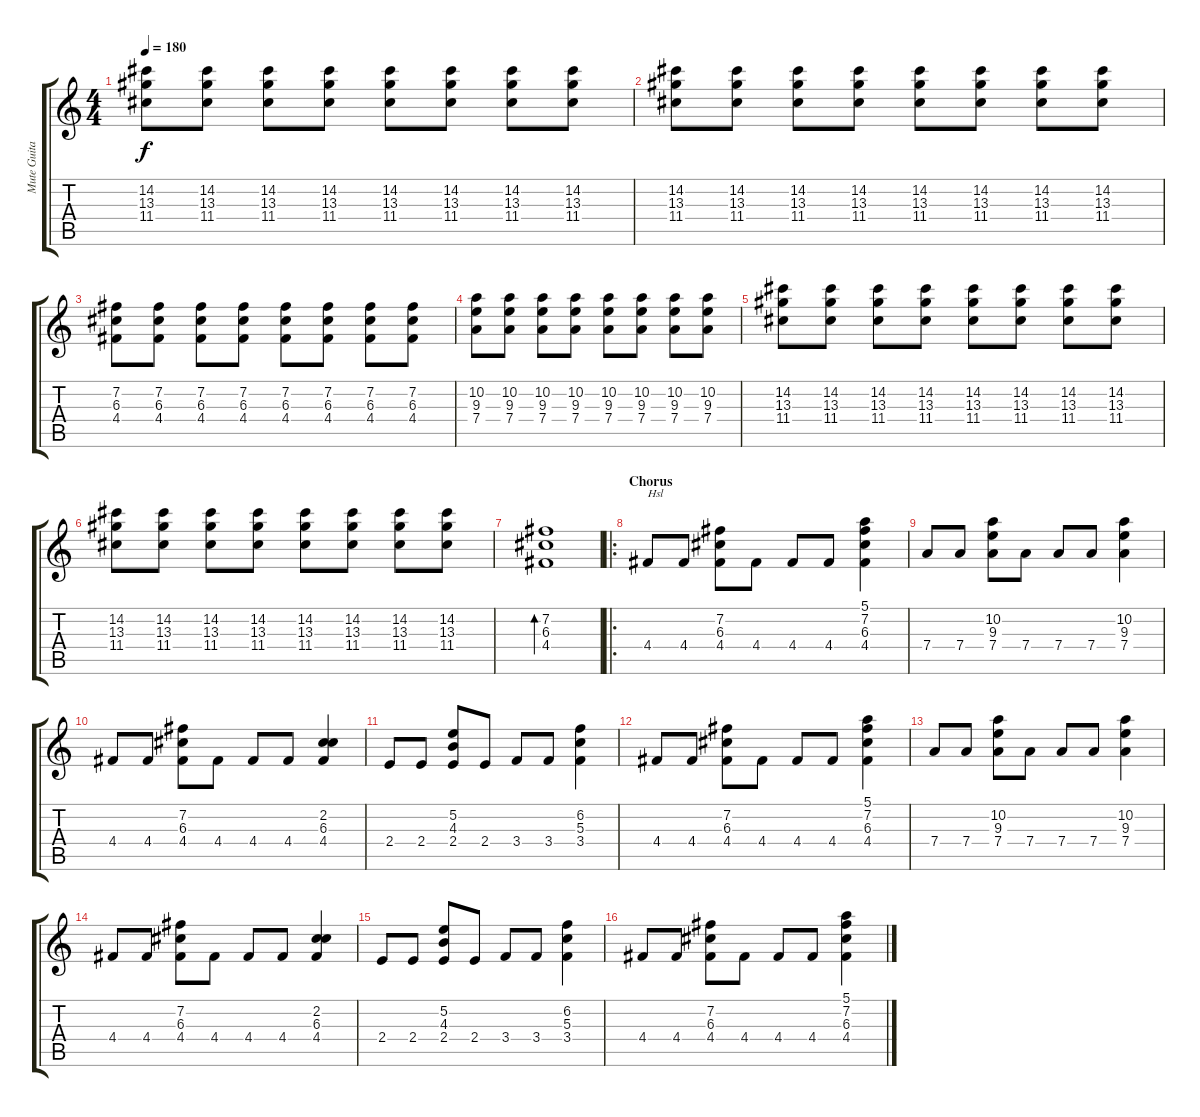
\track ("Mute Guitar" "Mute Guita") {instrument electricguitarmuted}
\staff {score tabs}
\tuning (E4 B3 G3 D3 A2 E2) {hide}
\ts (4 4)
\tempo 180
\clef g2
\ks c
(14.2 13.3 11.4).8{dy f} (14.2 13.3 11.4).8 (14.2 13.3 11.4).8 (14.2 13.3 11.4).8 (14.2 13.3 11.4).8 (14.2 13.3 11.4).8 (14.2 13.3 11.4).8 (14.2 13.3 11.4).8 |
(14.2 13.3 11.4).8 (14.2 13.3 11.4).8 (14.2 13.3 11.4).8 (14.2 13.3 11.4).8 (14.2 13.3 11.4).8 (14.2 13.3 11.4).8 (14.2 13.3 11.4).8 (14.2 13.3 11.4).8 |
(7.2 6.3 4.4).8 (7.2 6.3 4.4).8 (7.2 6.3 4.4).8 (7.2 6.3 4.4).8 (7.2 6.3 4.4).8 (7.2 6.3 4.4).8 (7.2 6.3 4.4).8 (7.2 6.3 4.4).8 |
(10.2 9.3 7.4).8 (10.2 9.3 7.4).8 (10.2 9.3 7.4).8 (10.2 9.3 7.4).8 (10.2 9.3 7.4).8 (10.2 9.3 7.4).8 (10.2 9.3 7.4).8 (10.2 9.3 7.4).8 |
(14.2 13.3 11.4).8 (14.2 13.3 11.4).8 (14.2 13.3 11.4).8 (14.2 13.3 11.4).8 (14.2 13.3 11.4).8 (14.2 13.3 11.4).8 (14.2 13.3 11.4).8 (14.2 13.3 11.4).8 |
(14.2 13.3 11.4).8 (14.2 13.3 11.4).8 (14.2 13.3 11.4).8 (14.2 13.3 11.4).8 (14.2 13.3 11.4).8 (14.2 13.3 11.4).8 (14.2 13.3 11.4).8 (14.2 13.3 11.4).8 |
(7.2 6.3 4.4).1{bd 480} |
\ro
\section ("" "Chorus")
4.4.8{txt "Hsl"} 4.4.8 (7.2 6.3 4.4).8 4.4.8 4.4.8 4.4.8 (5.1 7.2 6.3 4.4).4 |
7.4.8 7.4.8 (10.2 9.3 7.4).8 7.4.8 7.4.8 7.4.8 (10.2 9.3 7.4).4 |
4.4.8 4.4.8 (7.2 6.3 4.4).8 4.4.8 4.4.8 4.4.8 (2.2 6.3 4.4).4 |
2.4.8 2.4.8 (5.2 4.3 2.4).8 2.4.8 3.4.8 3.4.8 (6.2 5.3 3.4).4 |
4.4.8 4.4.8 (7.2 6.3 4.4).8 4.4.8 4.4.8 4.4.8 (5.1 7.2 6.3 4.4).4 |
7.4.8 7.4.8 (10.2 9.3 7.4).8 7.4.8 7.4.8 7.4.8 (10.2 9.3 7.4).4 |
4.4.8 4.4.8 (7.2 6.3 4.4).8 4.4.8 4.4.8 4.4.8 (2.2 6.3 4.4).4 |
2.4.8 2.4.8 (5.2 4.3 2.4).8 2.4.8 3.4.8 3.4.8 (6.2 5.3 3.4).4 |
4.4.8 4.4.8 (7.2 6.3 4.4).8 4.4.8 4.4.8 4.4.8 (5.1 7.2 6.3 4.4).4
